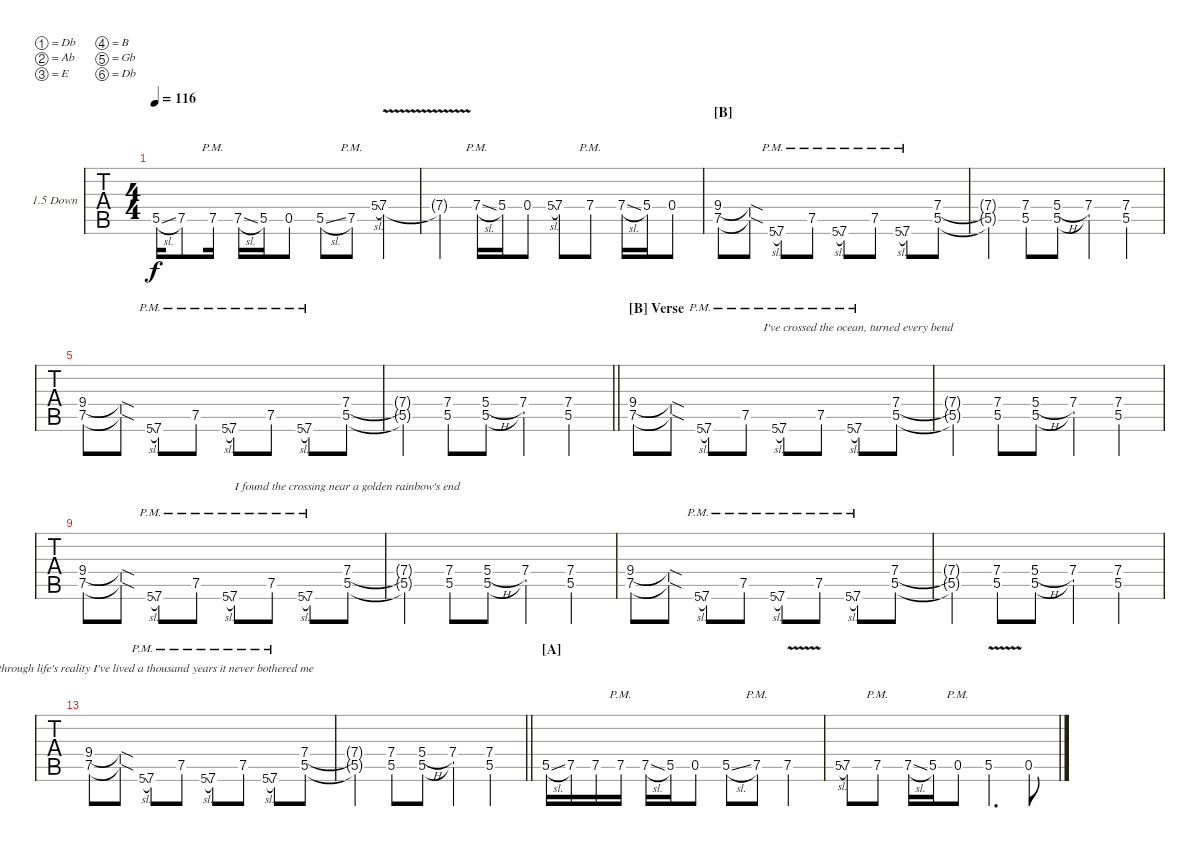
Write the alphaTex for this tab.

\bracketExtendMode nobrackets
\firstSystemTrackNameOrientation horizontal
\otherSystemsTrackNameOrientation horizontal
\defaultBarNumberDisplay FirstOfSystem
\track ("Lead" "1.5 Down") {instrument distortionguitar}
\staff {tabs}
\tuning (Db4 Ab3 E3 B2 Gb2 Db2)
\ts (4 4)
\tempo 116
\clef g2
\ks c
5.5{sl}.16{lyrics (0 "") lyrics (1 "") lyrics (2 "") lyrics (3 "") lyrics (4 "") dy f} 7.5.8{lyrics (0 "") lyrics (1 "") lyrics (2 "") lyrics (3 "") lyrics (4 "")} 7.5{pm}.16{lyrics (0 "") lyrics (1 "") lyrics (2 "") lyrics (3 "") lyrics (4 "")} 7.5{sl}.16{lyrics (0 "") lyrics (1 "") lyrics (2 "") lyrics (3 "") lyrics (4 "")} 5.5.16 0.5.8 5.5{sl}.8 7.5{pm}.8 5.4{sl}.8{gr onbeat} 7.4{v}.4 |
7.4{v t}.4{lyrics (0 "") lyrics (1 "") lyrics (2 "") lyrics (3 "") lyrics (4 "")} 7.4{sl pm}.16{lyrics (0 "") lyrics (1 "") lyrics (2 "") lyrics (3 "") lyrics (4 "")} 5.4.16{lyrics (0 "") lyrics (1 "") lyrics (2 "") lyrics (3 "") lyrics (4 "")} 0.4.8{lyrics (0 "") lyrics (1 "") lyrics (2 "") lyrics (3 "") lyrics (4 "")} 5.4{sl}.8{gr onbeat} 7.4.8 7.4{pm}.8 7.4{sl}.16 5.4.16 0.4.8 |
\section ("B" "")
(9.4 7.5).8{lyrics (0 "") lyrics (1 "") lyrics (2 "") lyrics (3 "") lyrics (4 "")} (9.4{sod t} 7.5{sod t}).8{lyrics (0 "") lyrics (1 "") lyrics (2 "") lyrics (3 "") lyrics (4 "")} 5.6{sl pm}.8{lyrics (0 "") lyrics (1 "") lyrics (2 "") lyrics (3 "") lyrics (4 "") gr onbeat} 7.6{pm}.8{lyrics (0 "") lyrics (1 "") lyrics (2 "") lyrics (3 "") lyrics (4 "")} 7.5{pm}.8 5.6{sl pm}.8{gr onbeat} 7.6{pm}.8 7.5{pm}.8 5.6{sl pm}.8{gr onbeat} 7.6{pm}.8 (7.4 5.5).8 |
(7.4{t} 5.5{t}).4{lyrics (0 "") lyrics (1 "") lyrics (2 "") lyrics (3 "") lyrics (4 "")} (7.4 5.5).8{lyrics (0 "") lyrics (1 "") lyrics (2 "") lyrics (3 "") lyrics (4 "")} (5.4{h} 5.5).8{lyrics (0 "") lyrics (1 "") lyrics (2 "") lyrics (3 "") lyrics (4 "")} (7.4 5.5{t}).4{lyrics (0 "") lyrics (1 "") lyrics (2 "") lyrics (3 "") lyrics (4 "")} (7.4 5.5).4 |
(9.4 7.5).8{lyrics (0 "") lyrics (1 "") lyrics (2 "") lyrics (3 "") lyrics (4 "")} (9.4{sod t} 7.5{sod t}).8{lyrics (0 "") lyrics (1 "") lyrics (2 "") lyrics (3 "") lyrics (4 "")} 5.6{sl pm}.8{lyrics (0 "") lyrics (1 "") lyrics (2 "") lyrics (3 "") lyrics (4 "") gr onbeat} 7.6{pm}.8{lyrics (0 "") lyrics (1 "") lyrics (2 "") lyrics (3 "") lyrics (4 "")} 7.5{pm}.8 5.6{sl pm}.8{gr onbeat} 7.6{pm}.8 7.5{pm}.8 5.6{sl pm}.8{gr onbeat} 7.6{pm}.8 (7.4 5.5).8 |
\barLineRight lightlight
(7.4{t} 5.5{t}).4{lyrics (0 "") lyrics (1 "") lyrics (2 "") lyrics (3 "") lyrics (4 "")} (7.4 5.5).8{lyrics (0 "") lyrics (1 "") lyrics (2 "") lyrics (3 "") lyrics (4 "")} (5.4{h} 5.5).8{lyrics (0 "") lyrics (1 "") lyrics (2 "") lyrics (3 "") lyrics (4 "")} (7.4 5.5{t}).4{lyrics (0 "") lyrics (1 "") lyrics (2 "") lyrics (3 "") lyrics (4 "")} (7.4 5.5).4 |
\section ("B" "Verse")
(9.4 7.5).8{lyrics (0 "") lyrics (1 "") lyrics (2 "") lyrics (3 "") lyrics (4 "")} (9.4{sod t} 7.5{sod t}).8{lyrics (0 "") lyrics (1 "") lyrics (2 "") lyrics (3 "") lyrics (4 "")} 5.6{sl pm}.8{lyrics (0 "") lyrics (1 "") lyrics (2 "") lyrics (3 "") lyrics (4 "") gr onbeat} 7.6{pm}.8{lyrics (0 "") lyrics (1 "") lyrics (2 "") lyrics (3 "") lyrics (4 "")} 7.5{pm}.8{lyrics (0 "") lyrics (1 "") lyrics (2 "") lyrics (3 "") lyrics (4 "")} 5.6{sl pm}.8{lyrics (0 "") lyrics (1 "") lyrics (2 "") lyrics (3 "") lyrics (4 "") gr onbeat} 7.6{pm}.8{lyrics (0 "") lyrics (1 "") lyrics (2 "") lyrics (3 "") lyrics (4 "")} 7.5{pm}.8{lyrics (0 "") lyrics (1 "") lyrics (2 "") lyrics (3 "") lyrics (4 "")} 5.6{sl pm}.8{lyrics (0 "") lyrics (1 "") lyrics (2 "") lyrics (3 "") lyrics (4 "") gr onbeat} 7.6{pm}.8{lyrics (0 "") lyrics (1 "I've crossed the ocean, turned every bend") lyrics (2 "") lyrics (3 "") lyrics (4 "")} (7.4 5.5).8{lyrics (0 "") lyrics (1 "") lyrics (2 "") lyrics (3 "") lyrics (4 "")} |
(7.4{t} 5.5{t}).4{lyrics (0 "") lyrics (1 "") lyrics (2 "") lyrics (3 "") lyrics (4 "")} (7.4 5.5).8{lyrics (0 "") lyrics (1 "") lyrics (2 "") lyrics (3 "") lyrics (4 "")} (5.4{h} 5.5).8{lyrics (0 "") lyrics (1 "") lyrics (2 "") lyrics (3 "") lyrics (4 "")} (7.4 5.5{t}).4{lyrics (0 "") lyrics (1 "") lyrics (2 "") lyrics (3 "") lyrics (4 "")} (7.4 5.5).4{lyrics (0 "") lyrics (1 "") lyrics (2 "") lyrics (3 "") lyrics (4 "")} |
(9.4 7.5).8{lyrics (0 "") lyrics (1 "") lyrics (2 "") lyrics (3 "") lyrics (4 "")} (9.4{sod t} 7.5{sod t}).8{lyrics (0 "") lyrics (1 "") lyrics (2 "") lyrics (3 "") lyrics (4 "")} 5.6{sl pm}.8{lyrics (0 "") lyrics (1 "") lyrics (2 "") lyrics (3 "") lyrics (4 "") gr onbeat} 7.6{pm}.8{lyrics (0 "") lyrics (1 "") lyrics (2 "") lyrics (3 "") lyrics (4 "")} 7.5{pm}.8{lyrics (0 "") lyrics (1 "") lyrics (2 "") lyrics (3 "") lyrics (4 "")} 5.6{sl pm}.8{lyrics (0 "") lyrics (1 "") lyrics (2 "") lyrics (3 "") lyrics (4 "") gr onbeat} 7.6{pm}.8{lyrics (0 "") lyrics (1 "") lyrics (2 "") lyrics (3 "") lyrics (4 "")} 7.5{pm}.8{lyrics (0 "") lyrics (1 "") lyrics (2 "") lyrics (3 "") lyrics (4 "")} 5.6{sl pm}.8{lyrics (0 "") lyrics (1 "") lyrics (2 "") lyrics (3 "") lyrics (4 "") gr onbeat} 7.6{pm}.8{lyrics (0 "") lyrics (1 "") lyrics (2 "") lyrics (3 "") lyrics (4 "")} (7.4 5.5).8{lyrics (0 "") lyrics (1 "I found the crossing near a golden rainbow's end") lyrics (2 "") lyrics (3 "") lyrics (4 "")} |
(7.4{t} 5.5{t}).4{lyrics (0 "") lyrics (1 "") lyrics (2 "") lyrics (3 "") lyrics (4 "")} (7.4 5.5).8{lyrics (0 "") lyrics (1 "") lyrics (2 "") lyrics (3 "") lyrics (4 "")} (5.4{h} 5.5).8{lyrics (0 "") lyrics (1 "") lyrics (2 "") lyrics (3 "") lyrics (4 "")} (7.4 5.5{t}).4{lyrics (0 "") lyrics (1 "") lyrics (2 "") lyrics (3 "") lyrics (4 "")} (7.4 5.5).4{lyrics (0 "") lyrics (1 "") lyrics (2 "") lyrics (3 "") lyrics (4 "")} |
(9.4 7.5).8{lyrics (0 "") lyrics (1 "") lyrics (2 "") lyrics (3 "") lyrics (4 "")} (9.4{sod t} 7.5{sod t}).8{lyrics (0 "") lyrics (1 "") lyrics (2 "") lyrics (3 "") lyrics (4 "")} 5.6{sl pm}.8{lyrics (0 "") lyrics (1 "") lyrics (2 "") lyrics (3 "") lyrics (4 "") gr onbeat} 7.6{pm}.8{lyrics (0 "") lyrics (1 "") lyrics (2 "") lyrics (3 "") lyrics (4 "")} 7.5{pm}.8{lyrics (0 "") lyrics (1 "") lyrics (2 "") lyrics (3 "") lyrics (4 "")} 5.6{sl pm}.8{lyrics (0 "") lyrics (1 "") lyrics (2 "") lyrics (3 "") lyrics (4 "") gr onbeat} 7.6{pm}.8{lyrics (0 "") lyrics (1 "") lyrics (2 "") lyrics (3 "") lyrics (4 "")} 7.5{pm}.8{lyrics (0 "") lyrics (1 "") lyrics (2 "") lyrics (3 "") lyrics (4 "")} 5.6{sl pm}.8{lyrics (0 "") lyrics (1 "") lyrics (2 "") lyrics (3 "") lyrics (4 "") gr onbeat} 7.6{pm}.8{lyrics (0 "") lyrics (1 "") lyrics (2 "") lyrics (3 "") lyrics (4 "")} (7.4 5.5).8{lyrics (0 "") lyrics (1 "") lyrics (2 "") lyrics (3 "") lyrics (4 "")} |
(7.4{t} 5.5{t}).4{lyrics (0 "") lyrics (1 "") lyrics (2 "") lyrics (3 "") lyrics (4 "")} (7.4 5.5).8{lyrics (0 "") lyrics (1 "") lyrics (2 "") lyrics (3 "") lyrics (4 "")} (5.4{h} 5.5).8{lyrics (0 "") lyrics (1 "") lyrics (2 "") lyrics (3 "") lyrics (4 "")} (7.4 5.5{t}).4{lyrics (0 "") lyrics (1 "") lyrics (2 "") lyrics (3 "") lyrics (4 "")} (7.4 5.5).4{lyrics (0 "") lyrics (1 "") lyrics (2 "") lyrics (3 "") lyrics (4 "")} |
(9.4 7.5).8{lyrics (0 "") lyrics (1 "I've been through magic and through life's reality I've lived a thousand years it never bothered me     ") lyrics (2 "") lyrics (3 "") lyrics (4 "")} (9.4{sod t} 7.5{sod t}).8{lyrics (0 "") lyrics (1 "") lyrics (2 "") lyrics (3 "") lyrics (4 "")} 5.6{sl pm}.8{lyrics (0 "") lyrics (1 "") lyrics (2 "") lyrics (3 "") lyrics (4 "") gr onbeat} 7.6{pm}.8{lyrics (0 "") lyrics (1 "") lyrics (2 "") lyrics (3 "") lyrics (4 "")} 7.5{pm}.8{lyrics (0 "") lyrics (1 "") lyrics (2 "") lyrics (3 "") lyrics (4 "")} 5.6{sl pm}.8{lyrics (0 "") lyrics (1 "") lyrics (2 "") lyrics (3 "") lyrics (4 "") gr onbeat} 7.6{pm}.8{lyrics (0 "") lyrics (1 "") lyrics (2 "") lyrics (3 "") lyrics (4 "")} 7.5{pm}.8{lyrics (0 "") lyrics (1 "") lyrics (2 "") lyrics (3 "") lyrics (4 "")} 5.6{sl pm}.8{lyrics (0 "") lyrics (1 "") lyrics (2 "") lyrics (3 "") lyrics (4 "") gr onbeat} 7.6{pm}.8{lyrics (0 "") lyrics (1 "") lyrics (2 "") lyrics (3 "") lyrics (4 "")} (7.4 5.5).8 |
\barLineRight lightlight
(7.4{t} 5.5{t}).4 (7.4 5.5).8 (5.4{h} 5.5).8 (7.4 5.5{t}).4 (7.4 5.5).4 |
\section ("A" "")
5.5{sl}.16 7.5.16 7.5.16 7.5{pm}.16 7.5{sl}.16 5.5.16 0.5.8 5.5{sl}.8 7.5{pm}.8 7.5{v}.4 |
5.5{sl}.8{gr onbeat} 7.5.8 7.5{pm}.8 7.5{sl}.16 5.5.16 0.5{pm}.8 5.5{v}.4{d} 0.5.8
